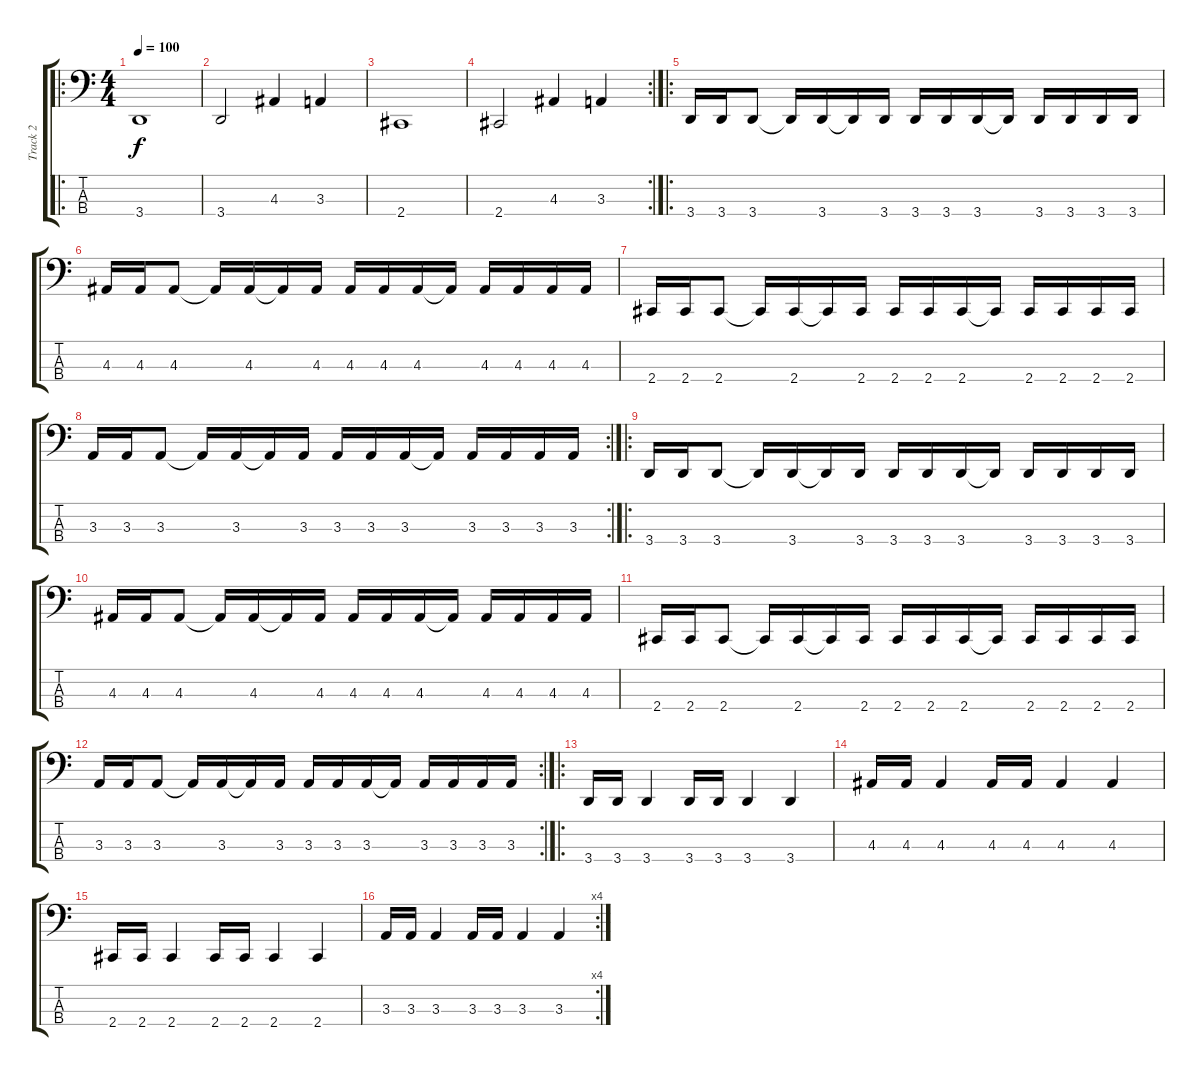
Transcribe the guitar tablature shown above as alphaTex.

\track ("Track 2" "Track 2") {instrument electricbasspick}
\staff {score tabs}
\tuning (E2 B1 Gb1 B0) {hide}
\ro
\ts (4 4)
\tempo 100
\clef f4
\ks c
3.4.1{dy f} |
3.4.2 4.3.4 3.3.4 |
2.4.1 |
\rc 2
2.4.2 4.3.4 3.3.4 |
\ro
3.4.16 3.4.16 3.4.8 3.4{t}.16 3.4.16 3.4{t}.16 3.4.16 3.4.16 3.4.16 3.4.16 3.4{t}.16 3.4.16 3.4.16 3.4.16 3.4.16 |
4.3.16 4.3.16 4.3.8 4.3{t}.16 4.3.16 4.3{t}.16 4.3.16 4.3.16 4.3.16 4.3.16 4.3{t}.16 4.3.16 4.3.16 4.3.16 4.3.16 |
2.4.16 2.4.16 2.4.8 2.4{t}.16 2.4.16 2.4{t}.16 2.4.16 2.4.16 2.4.16 2.4.16 2.4{t}.16 2.4.16 2.4.16 2.4.16 2.4.16 |
\rc 2
3.3.16 3.3.16 3.3.8 3.3{t}.16 3.3.16 3.3{t}.16 3.3.16 3.3.16 3.3.16 3.3.16 3.3{t}.16 3.3.16 3.3.16 3.3.16 3.3.16 |
\ro
3.4.16 3.4.16 3.4.8 3.4{t}.16 3.4.16 3.4{t}.16 3.4.16 3.4.16 3.4.16 3.4.16 3.4{t}.16 3.4.16 3.4.16 3.4.16 3.4.16 |
4.3.16 4.3.16 4.3.8 4.3{t}.16 4.3.16 4.3{t}.16 4.3.16 4.3.16 4.3.16 4.3.16 4.3{t}.16 4.3.16 4.3.16 4.3.16 4.3.16 |
2.4.16 2.4.16 2.4.8 2.4{t}.16 2.4.16 2.4{t}.16 2.4.16 2.4.16 2.4.16 2.4.16 2.4{t}.16 2.4.16 2.4.16 2.4.16 2.4.16 |
\rc 2
3.3.16 3.3.16 3.3.8 3.3{t}.16 3.3.16 3.3{t}.16 3.3.16 3.3.16 3.3.16 3.3.16 3.3{t}.16 3.3.16 3.3.16 3.3.16 3.3.16 |
\ro
3.4.16 3.4.16 3.4.4 3.4.16 3.4.16 3.4.4 3.4.4 |
4.3.16 4.3.16 4.3.4 4.3.16 4.3.16 4.3.4 4.3.4 |
2.4.16 2.4.16 2.4.4 2.4.16 2.4.16 2.4.4 2.4.4 |
\rc 4
3.3.16 3.3.16 3.3.4 3.3.16 3.3.16 3.3.4 3.3.4
